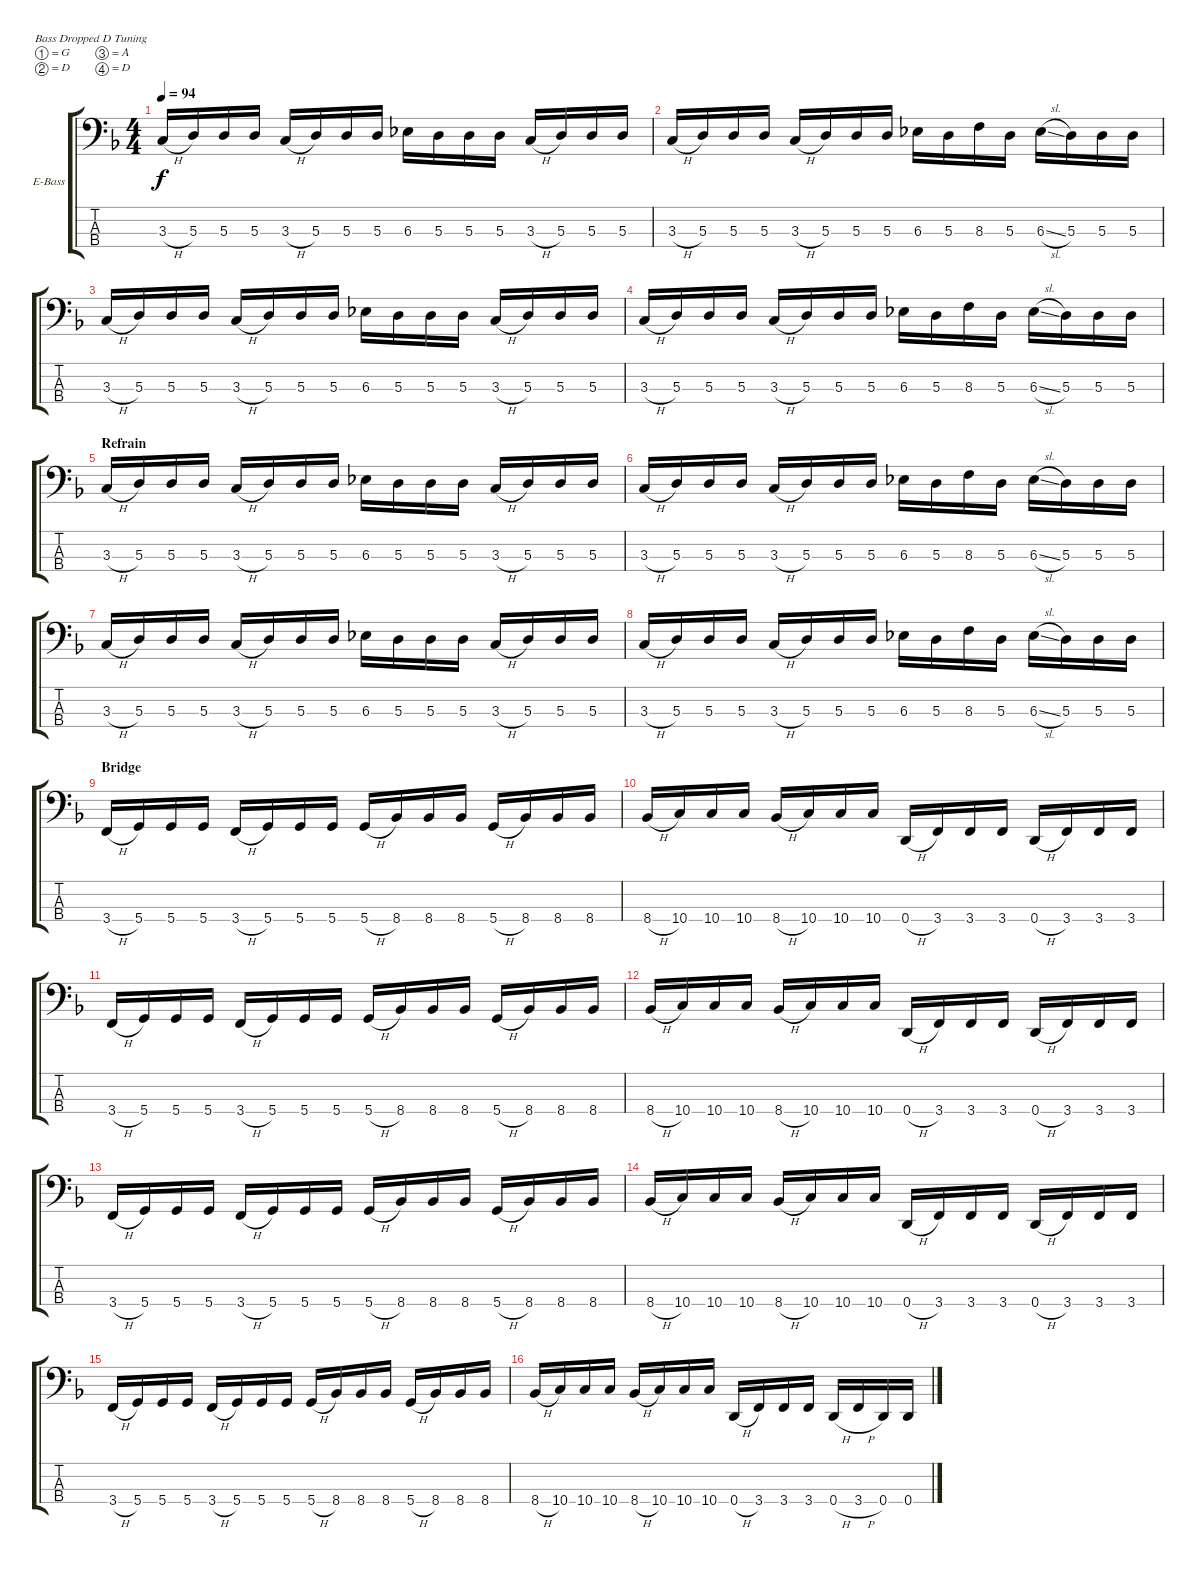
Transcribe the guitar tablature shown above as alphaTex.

\defaultSystemsLayout 4
\bracketExtendMode groupsimilarinstruments
\firstSystemTrackNameOrientation horizontal
\otherSystemsTrackNameOrientation horizontal
\track ("Electric Bass" "E-Bass") {instrument electricbassfinger}
\staff {score tabs}
\tuning (G2 D2 A1 D1)
\ts (4 4)
\tempo 94
\clef f4
\ks dminor
3.3{h}.16{dy f} 5.3.16 5.3.16 5.3.16 3.3{h}.16 5.3.16 5.3.16 5.3.16 6.3.16 5.3.16 5.3.16 5.3.16 3.3{h}.16 5.3.16 5.3.16 5.3.16 |
3.3{h}.16 5.3.16 5.3.16 5.3.16 3.3{h}.16 5.3.16 5.3.16 5.3.16 6.3.16 5.3.16 8.3.16 5.3.16 6.3{sl}.16 5.3.16 5.3.16 5.3.16 |
3.3{h}.16 5.3.16 5.3.16 5.3.16 3.3{h}.16 5.3.16 5.3.16 5.3.16 6.3.16 5.3.16 5.3.16 5.3.16 3.3{h}.16 5.3.16 5.3.16 5.3.16 |
3.3{h}.16 5.3.16 5.3.16 5.3.16 3.3{h}.16 5.3.16 5.3.16 5.3.16 6.3.16 5.3.16 8.3.16 5.3.16 6.3{sl}.16 5.3.16 5.3.16 5.3.16 |
\section ("" "Refrain")
3.3{h}.16 5.3.16 5.3.16 5.3.16 3.3{h}.16 5.3.16 5.3.16 5.3.16 6.3.16 5.3.16 5.3.16 5.3.16 3.3{h}.16 5.3.16 5.3.16 5.3.16 |
3.3{h}.16 5.3.16 5.3.16 5.3.16 3.3{h}.16 5.3.16 5.3.16 5.3.16 6.3.16 5.3.16 8.3.16 5.3.16 6.3{sl}.16 5.3.16 5.3.16 5.3.16 |
3.3{h}.16 5.3.16 5.3.16 5.3.16 3.3{h}.16 5.3.16 5.3.16 5.3.16 6.3.16 5.3.16 5.3.16 5.3.16 3.3{h}.16 5.3.16 5.3.16 5.3.16 |
3.3{h}.16 5.3.16 5.3.16 5.3.16 3.3{h}.16 5.3.16 5.3.16 5.3.16 6.3.16 5.3.16 8.3.16 5.3.16 6.3{sl}.16 5.3.16 5.3.16 5.3.16 |
\section ("" "Bridge")
3.4{h}.16 5.4.16 5.4.16 5.4.16 3.4{h}.16 5.4.16 5.4.16 5.4.16 5.4{h}.16 8.4.16 8.4.16 8.4.16 5.4{h}.16 8.4.16 8.4.16 8.4.16 |
8.4{h}.16 10.4.16 10.4.16 10.4.16 8.4{h}.16 10.4.16 10.4.16 10.4.16 0.4{h}.16 3.4.16 3.4.16 3.4.16 0.4{h}.16 3.4.16 3.4.16 3.4.16 |
3.4{h}.16 5.4.16 5.4.16 5.4.16 3.4{h}.16 5.4.16 5.4.16 5.4.16 5.4{h}.16 8.4.16 8.4.16 8.4.16 5.4{h}.16 8.4.16 8.4.16 8.4.16 |
8.4{h}.16 10.4.16 10.4.16 10.4.16 8.4{h}.16 10.4.16 10.4.16 10.4.16 0.4{h}.16 3.4.16 3.4.16 3.4.16 0.4{h}.16 3.4.16 3.4.16 3.4.16 |
3.4{h}.16 5.4.16 5.4.16 5.4.16 3.4{h}.16 5.4.16 5.4.16 5.4.16 5.4{h}.16 8.4.16 8.4.16 8.4.16 5.4{h}.16 8.4.16 8.4.16 8.4.16 |
8.4{h}.16 10.4.16 10.4.16 10.4.16 8.4{h}.16 10.4.16 10.4.16 10.4.16 0.4{h}.16 3.4.16 3.4.16 3.4.16 0.4{h}.16 3.4.16 3.4.16 3.4.16 |
3.4{h}.16 5.4.16 5.4.16 5.4.16 3.4{h}.16 5.4.16 5.4.16 5.4.16 5.4{h}.16 8.4.16 8.4.16 8.4.16 5.4{h}.16 8.4.16 8.4.16 8.4.16 |
8.4{h}.16 10.4.16 10.4.16 10.4.16 8.4{h}.16 10.4.16 10.4.16 10.4.16 0.4{h}.16 3.4.16 3.4.16 3.4.16 0.4{h}.16 3.4{h}.16 0.4.16 0.4.16
